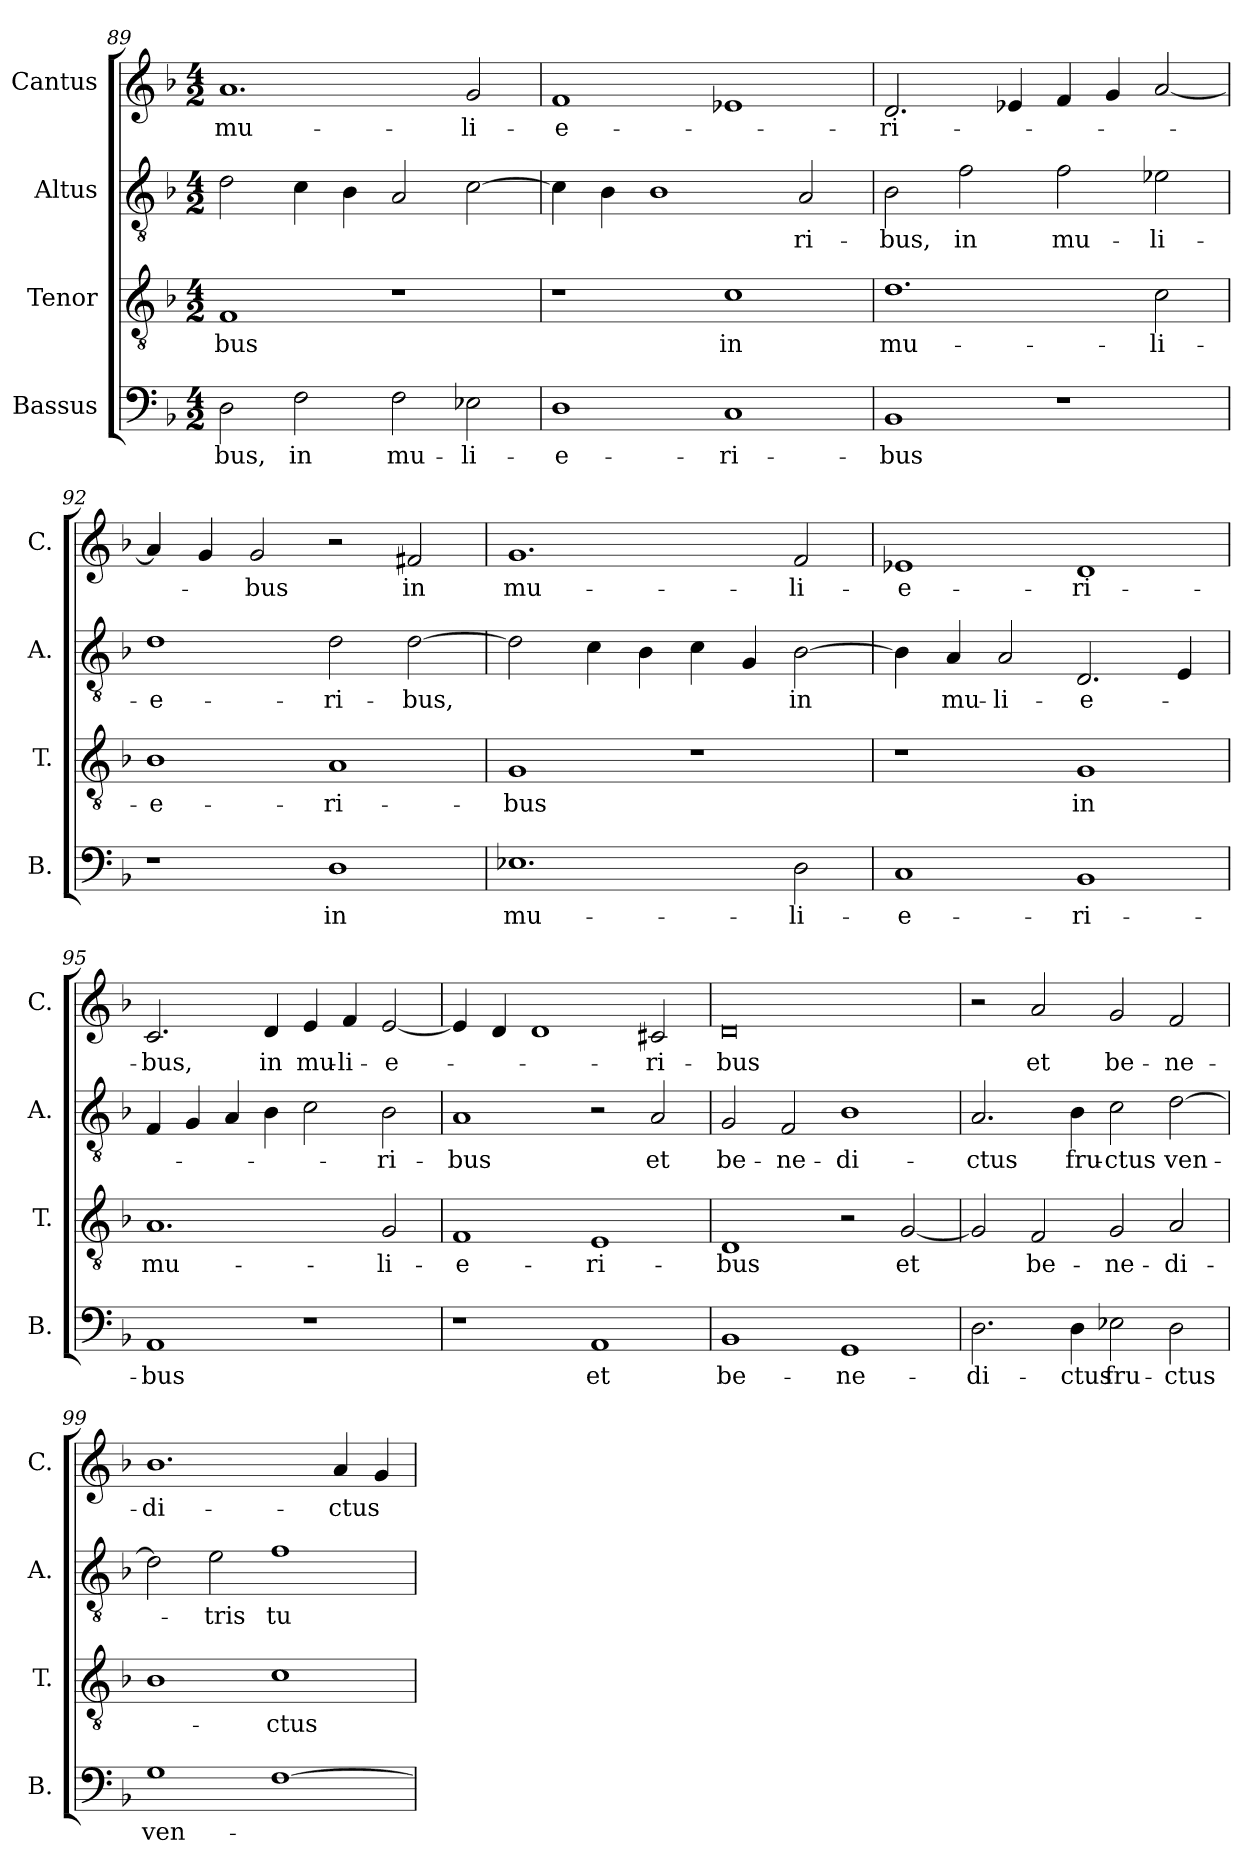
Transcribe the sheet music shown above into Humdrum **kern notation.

**kern	**text	**kern	**text	**kern	**text	**kern	**text
*part4	*part4	*part3	*part3	*part2	*part2	*part1	*part1
*staff4	*staff4	*staff3	*staff3	*staff2	*staff2	*staff1	*staff1
*I"Bassus	*	*I"Tenor	*	*I"Altus	*	*I"Cantus	*
*I'B.	*	*I'T.	*	*I'A.	*	*I'C.	*
!!LO:LB:g=z
*clefF4	*	*clefGv2	*	*clefGv2	*	*clefG2	*
*k[b-]	*	*k[b-]	*	*k[b-]	*	*k[b-]	*
*M4/2	*	*M4/2	*	*M4/2	*	*M4/2	*
=89	=89	=89	=89	=89	=89	=89	=89
!	!LO:LY:b	!	!LO:LY:b	!	!	!	!LO:LY:b
2D\	-bus,	1F	-bus	2d\	.	1.a	mu-
!	!LO:LY:b	!	!	!	!	!	!
2F\	in	.	.	4c\	.	.	.
.	.	.	.	4B-\	.	.	.
!	!LO:LY:b	!	!	!	!	!	!
2F\	mu-	1r	.	2A/	.	.	.
!	!LO:LY:b	!	!	!	!	!	!LO:LY:b
2E-X\	-li-	.	.	[2c\	.	2g/	-li-
=90	=90	=90	=90	=90	=90	=90	=90
!	!LO:LY:b	!	!	!	!	!	!LO:LY:b
1D	-e-	1r	.	4c\]	.	1f	-e-
.	.	.	.	4B-\	.	.	.
.	.	.	.	1B-	.	.	.
!	!LO:LY:b	!	!LO:LY:b	!	!	!	!
1C	-ri-	1c	in	.	.	1e-X	.
!	!	!	!	!	!LO:LY:b	!	!
.	.	.	.	2A/	-ri-	.	.
=91	=91	=91	=91	=91	=91	=91	=91
!	!LO:LY:b	!	!LO:LY:b	!	!LO:LY:b	!	!LO:LY:b
1BB-	-bus	1.d	mu-	2B-\	-bus,	2.d/	-ri-
!	!	!	!	!	!LO:LY:b	!	!
.	.	.	.	2f\	in	.	.
.	.	.	.	.	.	4e-X/	.
!	!	!	!	!	!LO:LY:b	!	!
1r	.	.	.	2f\	mu-	4f/	.
.	.	.	.	.	.	4g/	.
!	!	!	!LO:LY:b	!	!LO:LY:b	!	!
.	.	2c\	-li-	2e-X\	-li-	[2a/	.
=92	=92	=92	=92	=92	=92	=92	=92
!	!	!	!LO:LY:b	!	!LO:LY:b	!	!
1r	.	1B-	-e-	1d	-e-	4a/]	.
.	.	.	.	.	.	4g/	.
!	!	!	!	!	!	!	!LO:LY:b
.	.	.	.	.	.	2g/	-bus
!	!LO:LY:b	!	!LO:LY:b	!	!LO:LY:b	!	!
1D	in	1A	-ri-	2d\	-ri-	2r	.
!	!	!	!	!	!LO:LY:b	!	!LO:LY:b
.	.	.	.	[2d\	-bus,	2f#X/	in
=93	=93	=93	=93	=93	=93	=93	=93
!	!LO:LY:b	!	!LO:LY:b	!	!	!	!LO:LY:b
1.E-X	mu-	1G	-bus	2d\]	.	1.g	mu-
.	.	.	.	4c\	.	.	.
.	.	.	.	4B-\	.	.	.
.	.	1r	.	4c\	.	.	.
.	.	.	.	4G/	.	.	.
!	!LO:LY:b	!	!	!	!LO:LY:b	!	!LO:LY:b
2D\	-li-	.	.	[2B-\	in	2f/	-li-
!!LO:LB:g=z
=94	=94	=94	=94	=94	=94	=94	=94
!	!LO:LY:b	!	!	!	!	!	!LO:LY:b
1C	-e-	1r	.	4B-\]	.	1e-X	-e-
!	!	!	!	!	!LO:LY:b	!	!
.	.	.	.	4A/	mu-	.	.
!	!	!	!	!	!LO:LY:b	!	!
.	.	.	.	2A/	-li-	.	.
!	!LO:LY:b	!	!LO:LY:b	!	!LO:LY:b	!	!LO:LY:b
1BB-	-ri-	1G	in	2.D/	-e-	1d	-ri-
.	.	.	.	4E/	.	.	.
=95	=95	=95	=95	=95	=95	=95	=95
!	!LO:LY:b	!	!LO:LY:b	!	!	!	!LO:LY:b
1AA	-bus	1.A	mu-	4F/	.	2.c/	-bus,
.	.	.	.	4G/	.	.	.
.	.	.	.	4A/	.	.	.
!	!	!	!	!	!	!	!LO:LY:b
.	.	.	.	4B-\	.	4d/	in
!	!	!	!	!	!	!	!LO:LY:b
1r	.	.	.	2c\	.	4e/	mu-
!	!	!	!	!	!	!	!LO:LY:b
.	.	.	.	.	.	4f/	-li-
!	!	!	!LO:LY:b	!	!LO:LY:b	!	!LO:LY:b
.	.	2G/	-li-	2B-\	-ri-	[2e/	-e-
=96	=96	=96	=96	=96	=96	=96	=96
!	!	!	!LO:LY:b	!	!LO:LY:b	!	!
1r	.	1F	-e-	1A	-bus	4e/]	.
.	.	.	.	.	.	4d/	.
.	.	.	.	.	.	1d	.
!	!LO:LY:b	!	!LO:LY:b	!	!	!	!
1AA	et	1E	-ri-	2r	.	.	.
!	!	!	!	!	!LO:LY:b	!	!LO:LY:b
.	.	.	.	2A/	et	2c#X/	-ri-
=97	=97	=97	=97	=97	=97	=97	=97
!	!LO:LY:b	!	!LO:LY:b	!	!LO:LY:b	!	!LO:LY:b
1BB-	be-	1D	-bus	2G/	be-	0d	-bus
!	!	!	!	!	!LO:LY:b	!	!
.	.	.	.	2F/	-ne-	.	.
!	!LO:LY:b	!	!	!	!LO:LY:b	!	!
1GG	-ne-	2r	.	1B-	-di-	.	.
!	!	!	!LO:LY:b	!	!	!	!
.	.	[2G/	et	.	.	.	.
!!LO:PB:g=z
=98	=98	=98	=98	=98	=98	=98	=98
!	!LO:LY:b	!	!	!	!LO:LY:b	!	!
2.D\	-di-	2G/]	.	2.A/	-ctus	2r	.
!	!	!	!LO:LY:b	!	!	!	!LO:LY:b
.	.	2F/	be-	.	.	2a/	et
!	!LO:LY:b	!	!	!	!LO:LY:b	!	!
4D\	-ctus	.	.	4B-\	fru-	.	.
!	!LO:LY:b	!	!LO:LY:b	!	!LO:LY:b	!	!LO:LY:b
2E-X\	fru-	2G/	-ne-	2c\	-ctus	2g/	be-
!	!LO:LY:b	!	!LO:LY:b	!	!LO:LY:b	!	!LO:LY:b
2D\	-ctus	2A/	-di-	[2d\	ven-	2f/	-ne-
=99	=99	=99	=99	=99	=99	=99	=99
!	!LO:LY:b	!	!	!	!	!	!LO:LY:b
1G	ven-	1B-	.	2d\]	.	1.b-	-di-
!	!	!	!	!	!LO:LY:b	!	!
.	.	.	.	2e\	-tris	.	.
!	!	!	!LO:LY:b	!	!LO:LY:b	!	!
[1F	.	1c	-ctus	1f	tu-	.	.
!	!	!	!	!	!	!	!LO:LY:b
.	.	.	.	.	.	4a/	-ctus
.	.	.	.	.	.	4g/	.
=	=	=	=	=	=	=	=
*-	*-	*-	*-	*-	*-	*-	*-
